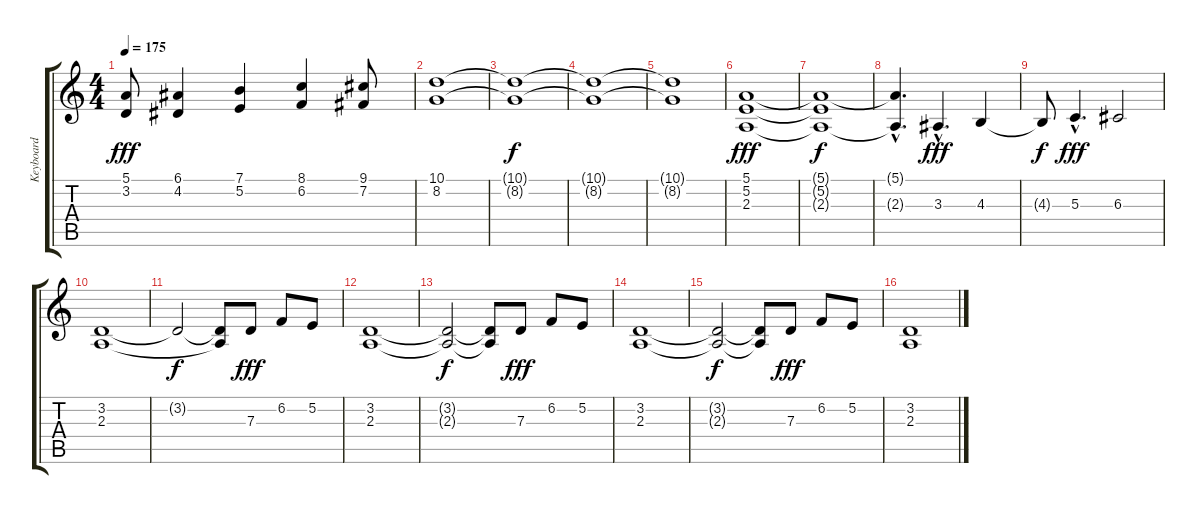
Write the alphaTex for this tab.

\track ("Keyboard" "Keyboard") {instrument drawbarorgan}
\staff {score tabs}
\tuning (E4 B3 G3 D3 A2 E2) {hide}
\ts (4 4)
\tempo 175
\clef g2
\ks c
(5.1 3.2).8{dy fff} (6.1 4.2).4 (7.1 5.2).4 (8.1 6.2).4 (9.1 7.2).8 |
(10.1 8.2).1 |
(10.1{t} 8.2{t}).1{dy f} |
(10.1{t} 8.2{t}).1 |
(10.1{t} 8.2{t}).1 |
(5.1 5.2 2.3).1{dy fff} |
(5.1{t} 5.2{t} 2.3{t}).1{dy f} |
(5.1{hac t} 2.3{hac t}).4{d} 3.3{hac}.4{d dy fff} 4.3.4 |
4.3{t}.8{dy f} 5.3{hac}.4{d dy fff} 6.3.2 |
(3.2 2.3).1 |
3.2{t}.2{dy f} (3.2{t} 2.3{t}).8 7.3.8{dy fff} 6.2.8 5.2.8 |
(3.2 2.3).1 |
(3.2{t} 2.3{t}).2{dy f} (3.2{t} 2.3{t}).8 7.3.8{dy fff} 6.2.8 5.2.8 |
(3.2 2.3).1 |
(3.2{t} 2.3{t}).2{dy f} (3.2{t} 2.3{t}).8 7.3.8{dy fff} 6.2.8 5.2.8 |
(3.2 2.3).1
